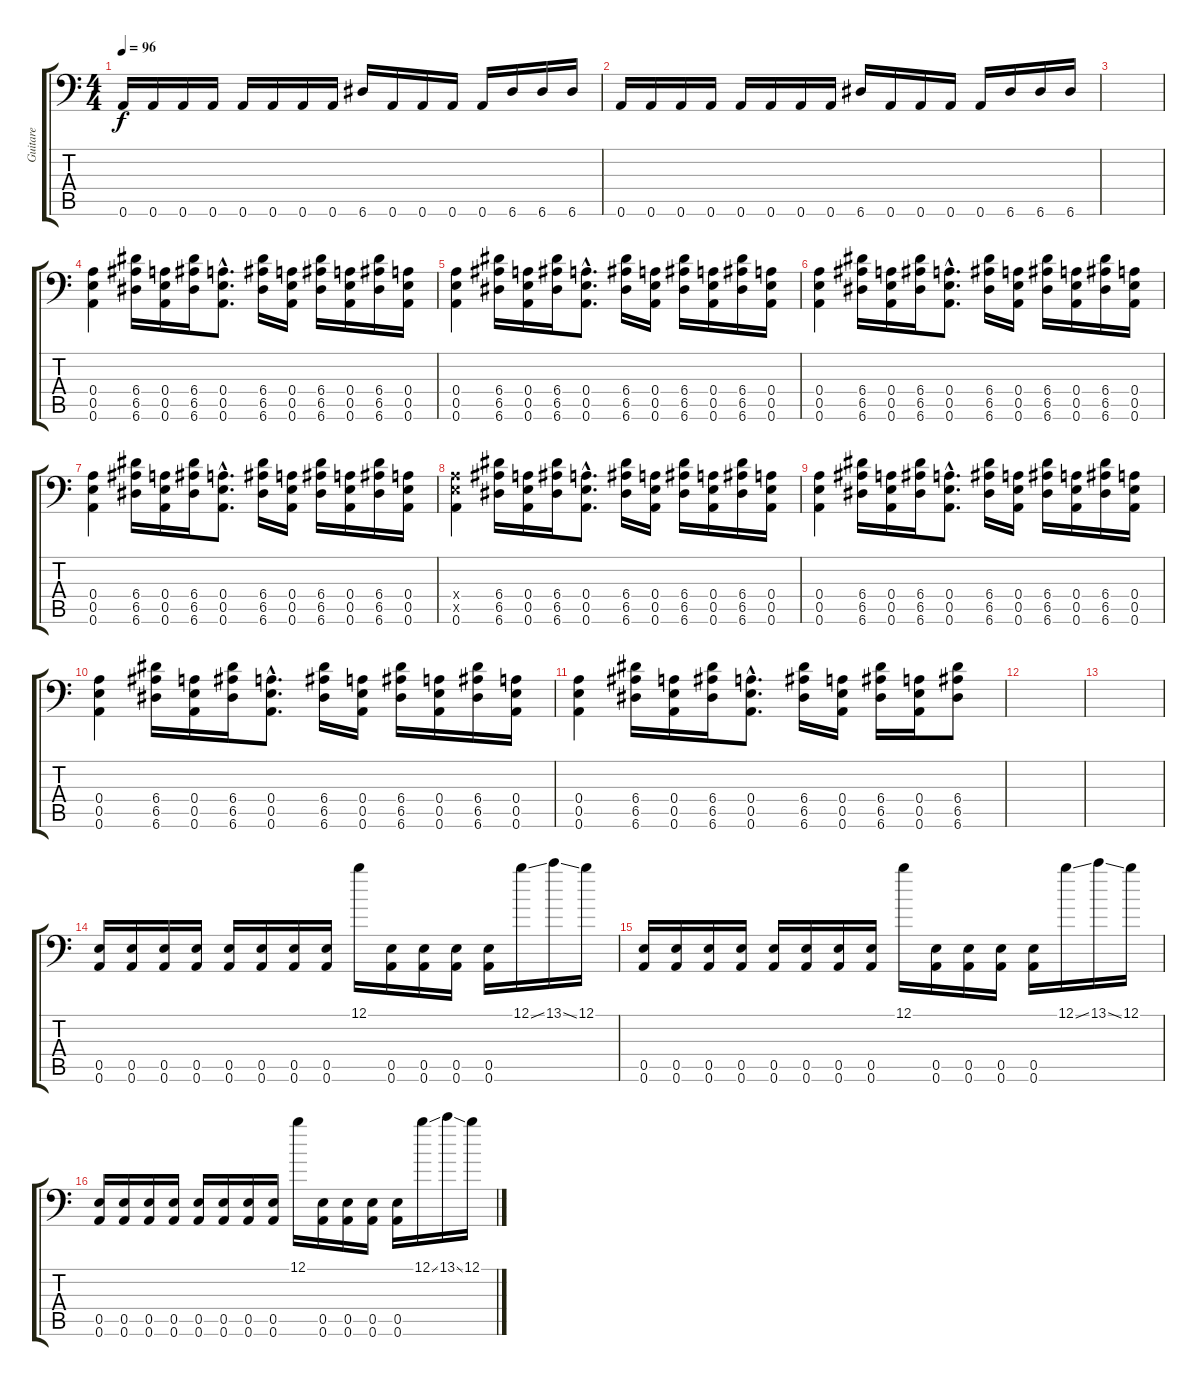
\track ("Guitare" "Guitare") {instrument overdrivenguitar}
\staff {score tabs}
\tuning (B3 Gb3 D3 A2 E2 A1) {hide}
\ts (4 4)
\tempo 96
\clef f4
\ks c
0.6.16{dy f} 0.6.16 0.6.16 0.6.16 0.6.16 0.6.16 0.6.16 0.6.16 6.6.16 0.6.16 0.6.16 0.6.16 0.6.16 6.6.16 6.6.16 6.6.16 |
0.6.16 0.6.16 0.6.16 0.6.16 0.6.16 0.6.16 0.6.16 0.6.16 6.6.16 0.6.16 0.6.16 0.6.16 0.6.16 6.6.16 6.6.16 6.6.16 |
|
(0.4 0.5 0.6).4 (6.4 6.5 6.6).16 (0.4 0.5 0.6).16 (6.4 6.5 6.6).16 (0.4{hac} 0.5{hac} 0.6{hac}).8{d} (6.4 6.5 6.6).16 (0.4 0.5 0.6).16 (6.4 6.5 6.6).16 (0.4 0.5 0.6).16 (6.4 6.5 6.6).16 (0.4 0.5 0.6).16 |
(0.4 0.5 0.6).4 (6.4 6.5 6.6).16 (0.4 0.5 0.6).16 (6.4 6.5 6.6).16 (0.4{hac} 0.5{hac} 0.6{hac}).8{d} (6.4 6.5 6.6).16 (0.4 0.5 0.6).16 (6.4 6.5 6.6).16 (0.4 0.5 0.6).16 (6.4 6.5 6.6).16 (0.4 0.5 0.6).16 |
(0.4 0.5 0.6).4 (6.4 6.5 6.6).16 (0.4 0.5 0.6).16 (6.4 6.5 6.6).16 (0.4{hac} 0.5{hac} 0.6{hac}).8{d} (6.4 6.5 6.6).16 (0.4 0.5 0.6).16 (6.4 6.5 6.6).16 (0.4 0.5 0.6).16 (6.4 6.5 6.6).16 (0.4 0.5 0.6).16 |
(0.4 0.5 0.6).4 (6.4 6.5 6.6).16 (0.4 0.5 0.6).16 (6.4 6.5 6.6).16 (0.4{hac} 0.5{hac} 0.6{hac}).8{d} (6.4 6.5 6.6).16 (0.4 0.5 0.6).16 (6.4 6.5 6.6).16 (0.4 0.5 0.6).16 (6.4 6.5 6.6).16 (0.4 0.5 0.6).16 |
(0.4{x} 0.5{x} 0.6).4 (6.4 6.5 6.6).16 (0.4 0.5 0.6).16 (6.4 6.5 6.6).16 (0.4{hac} 0.5{hac} 0.6{hac}).8{d} (6.4 6.5 6.6).16 (0.4 0.5 0.6).16 (6.4 6.5 6.6).16 (0.4 0.5 0.6).16 (6.4 6.5 6.6).16 (0.4 0.5 0.6).16 |
(0.4 0.5 0.6).4 (6.4 6.5 6.6).16 (0.4 0.5 0.6).16 (6.4 6.5 6.6).16 (0.4{hac} 0.5{hac} 0.6{hac}).8{d} (6.4 6.5 6.6).16 (0.4 0.5 0.6).16 (6.4 6.5 6.6).16 (0.4 0.5 0.6).16 (6.4 6.5 6.6).16 (0.4 0.5 0.6).16 |
(0.4 0.5 0.6).4 (6.4 6.5 6.6).16 (0.4 0.5 0.6).16 (6.4 6.5 6.6).16 (0.4{hac} 0.5{hac} 0.6{hac}).8{d} (6.4 6.5 6.6).16 (0.4 0.5 0.6).16 (6.4 6.5 6.6).16 (0.4 0.5 0.6).16 (6.4 6.5 6.6).16 (0.4 0.5 0.6).16 |
(0.4 0.5 0.6).4 (6.4 6.5 6.6).16 (0.4 0.5 0.6).16 (6.4 6.5 6.6).16 (0.4{hac} 0.5{hac} 0.6{hac}).8{d} (6.4 6.5 6.6).16 (0.4 0.5 0.6).16 (6.4 6.5 6.6).16 (0.4 0.5 0.6).16 (6.4 6.5 6.6).8 |
|
|
(0.5 0.6).16{volume 14 instrument overdrivenguitar} (0.5 0.6).16 (0.5 0.6).16 (0.5 0.6).16 (0.5 0.6).16 (0.5 0.6).16 (0.5 0.6).16 (0.5 0.6).16 12.1.16 (0.5 0.6).16 (0.5 0.6).16 (0.5 0.6).16 (0.5 0.6).16 12.1{ss}.16 13.1{ss}.16 12.1.16 |
(0.5 0.6).16 (0.5 0.6).16 (0.5 0.6).16 (0.5 0.6).16 (0.5 0.6).16 (0.5 0.6).16 (0.5 0.6).16 (0.5 0.6).16 12.1.16 (0.5 0.6).16 (0.5 0.6).16 (0.5 0.6).16 (0.5 0.6).16 12.1{ss}.16 13.1{ss}.16 12.1.16 |
(0.5 0.6).16 (0.5 0.6).16 (0.5 0.6).16 (0.5 0.6).16 (0.5 0.6).16 (0.5 0.6).16 (0.5 0.6).16 (0.5 0.6).16 12.1.16 (0.5 0.6).16 (0.5 0.6).16 (0.5 0.6).16 (0.5 0.6).16 12.1{ss}.16 13.1{ss}.16 12.1.16
